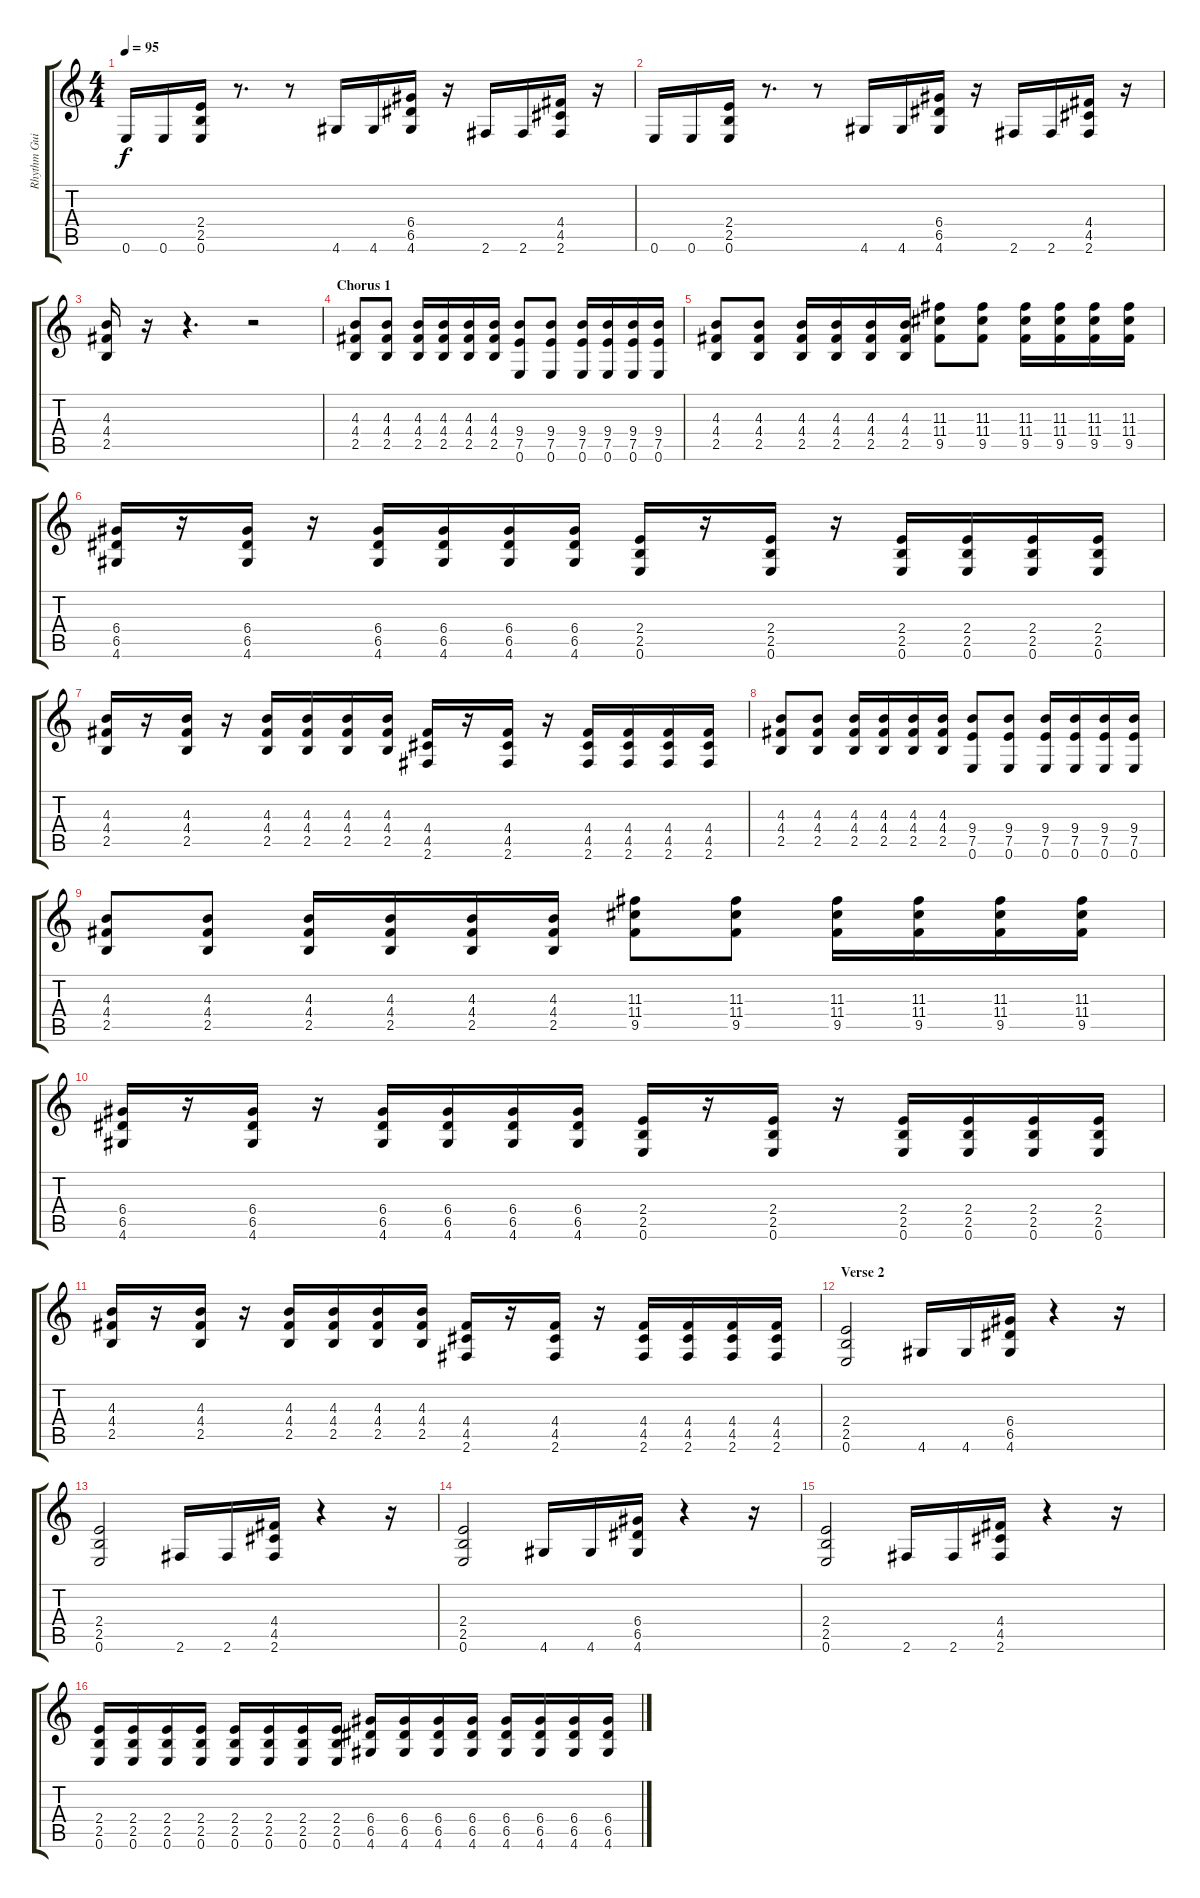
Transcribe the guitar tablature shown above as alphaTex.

\track ("Rhythm Guitar" "Rhythm Gui") {instrument distortionguitar}
\staff {score tabs}
\tuning (E4 B3 G3 D3 A2 E2) {hide}
\ts (4 4)
\tempo 95
\clef g2
\ks c
0.6.16{dy f} 0.6.16 (2.4 2.5 0.6).16 r.8{d} r.8 4.6.16 4.6.16 (6.4 6.5 4.6).16 r.16 2.6.16 2.6.16 (4.4 4.5 2.6).16 r.16 |
0.6.16 0.6.16 (2.4 2.5 0.6).16 r.8{d} r.8 4.6.16 4.6.16 (6.4 6.5 4.6).16 r.16 2.6.16 2.6.16 (4.4 4.5 2.6).16 r.16 |
(4.3 4.4 2.5).16 r.16 r.4{d} r.2 |
\section ("" "Chorus 1")
(4.3 4.4 2.5).8 (4.3 4.4 2.5).8 (4.3 4.4 2.5).16 (4.3 4.4 2.5).16 (4.3 4.4 2.5).16 (4.3 4.4 2.5).16 (9.4 7.5 0.6).8 (9.4 7.5 0.6).8 (9.4 7.5 0.6).16 (9.4 7.5 0.6).16 (9.4 7.5 0.6).16 (9.4 7.5 0.6).16 |
(4.3 4.4 2.5).8 (4.3 4.4 2.5).8 (4.3 4.4 2.5).16 (4.3 4.4 2.5).16 (4.3 4.4 2.5).16 (4.3 4.4 2.5).16 (11.3 11.4 9.5).8 (11.3 11.4 9.5).8 (11.3 11.4 9.5).16 (11.3 11.4 9.5).16 (11.3 11.4 9.5).16 (11.3 11.4 9.5).16 |
(6.4 6.5 4.6).16 r.16 (6.4 6.5 4.6).16 r.16 (6.4 6.5 4.6).16 (6.4 6.5 4.6).16 (6.4 6.5 4.6).16 (6.4 6.5 4.6).16 (2.4 2.5 0.6).16 r.16 (2.4 2.5 0.6).16 r.16 (2.4 2.5 0.6).16 (2.4 2.5 0.6).16 (2.4 2.5 0.6).16 (2.4 2.5 0.6).16 |
(4.3 4.4 2.5).16 r.16 (4.3 4.4 2.5).16 r.16 (4.3 4.4 2.5).16 (4.3 4.4 2.5).16 (4.3 4.4 2.5).16 (4.3 4.4 2.5).16 (4.4 4.5 2.6).16 r.16 (4.4 4.5 2.6).16 r.16 (4.4 4.5 2.6).16 (4.4 4.5 2.6).16 (4.4 4.5 2.6).16 (4.4 4.5 2.6).16 |
(4.3 4.4 2.5).8 (4.3 4.4 2.5).8 (4.3 4.4 2.5).16 (4.3 4.4 2.5).16 (4.3 4.4 2.5).16 (4.3 4.4 2.5).16 (9.4 7.5 0.6).8 (9.4 7.5 0.6).8 (9.4 7.5 0.6).16 (9.4 7.5 0.6).16 (9.4 7.5 0.6).16 (9.4 7.5 0.6).16 |
(4.3 4.4 2.5).8 (4.3 4.4 2.5).8 (4.3 4.4 2.5).16 (4.3 4.4 2.5).16 (4.3 4.4 2.5).16 (4.3 4.4 2.5).16 (11.3 11.4 9.5).8 (11.3 11.4 9.5).8 (11.3 11.4 9.5).16 (11.3 11.4 9.5).16 (11.3 11.4 9.5).16 (11.3 11.4 9.5).16 |
(6.4 6.5 4.6).16 r.16 (6.4 6.5 4.6).16 r.16 (6.4 6.5 4.6).16 (6.4 6.5 4.6).16 (6.4 6.5 4.6).16 (6.4 6.5 4.6).16 (2.4 2.5 0.6).16 r.16 (2.4 2.5 0.6).16 r.16 (2.4 2.5 0.6).16 (2.4 2.5 0.6).16 (2.4 2.5 0.6).16 (2.4 2.5 0.6).16 |
(4.3 4.4 2.5).16 r.16 (4.3 4.4 2.5).16 r.16 (4.3 4.4 2.5).16 (4.3 4.4 2.5).16 (4.3 4.4 2.5).16 (4.3 4.4 2.5).16 (4.4 4.5 2.6).16 r.16 (4.4 4.5 2.6).16 r.16 (4.4 4.5 2.6).16 (4.4 4.5 2.6).16 (4.4 4.5 2.6).16 (4.4 4.5 2.6).16 |
\section ("" "Verse 2")
(2.4 2.5 0.6).2 4.6.16 4.6.16 (6.4 6.5 4.6).16 r.4 r.16 |
(2.4 2.5 0.6).2 2.6.16 2.6.16 (4.4 4.5 2.6).16 r.4 r.16 |
(2.4 2.5 0.6).2 4.6.16 4.6.16 (6.4 6.5 4.6).16 r.4 r.16 |
(2.4 2.5 0.6).2 2.6.16 2.6.16 (4.4 4.5 2.6).16 r.4 r.16 |
(2.4 2.5 0.6).16 (2.4 2.5 0.6).16 (2.4 2.5 0.6).16 (2.4 2.5 0.6).16 (2.4 2.5 0.6).16 (2.4 2.5 0.6).16 (2.4 2.5 0.6).16 (2.4 2.5 0.6).16 (6.4 6.5 4.6).16 (6.4 6.5 4.6).16 (6.4 6.5 4.6).16 (6.4 6.5 4.6).16 (6.4 6.5 4.6).16 (6.4 6.5 4.6).16 (6.4 6.5 4.6).16 (6.4 6.5 4.6).16
